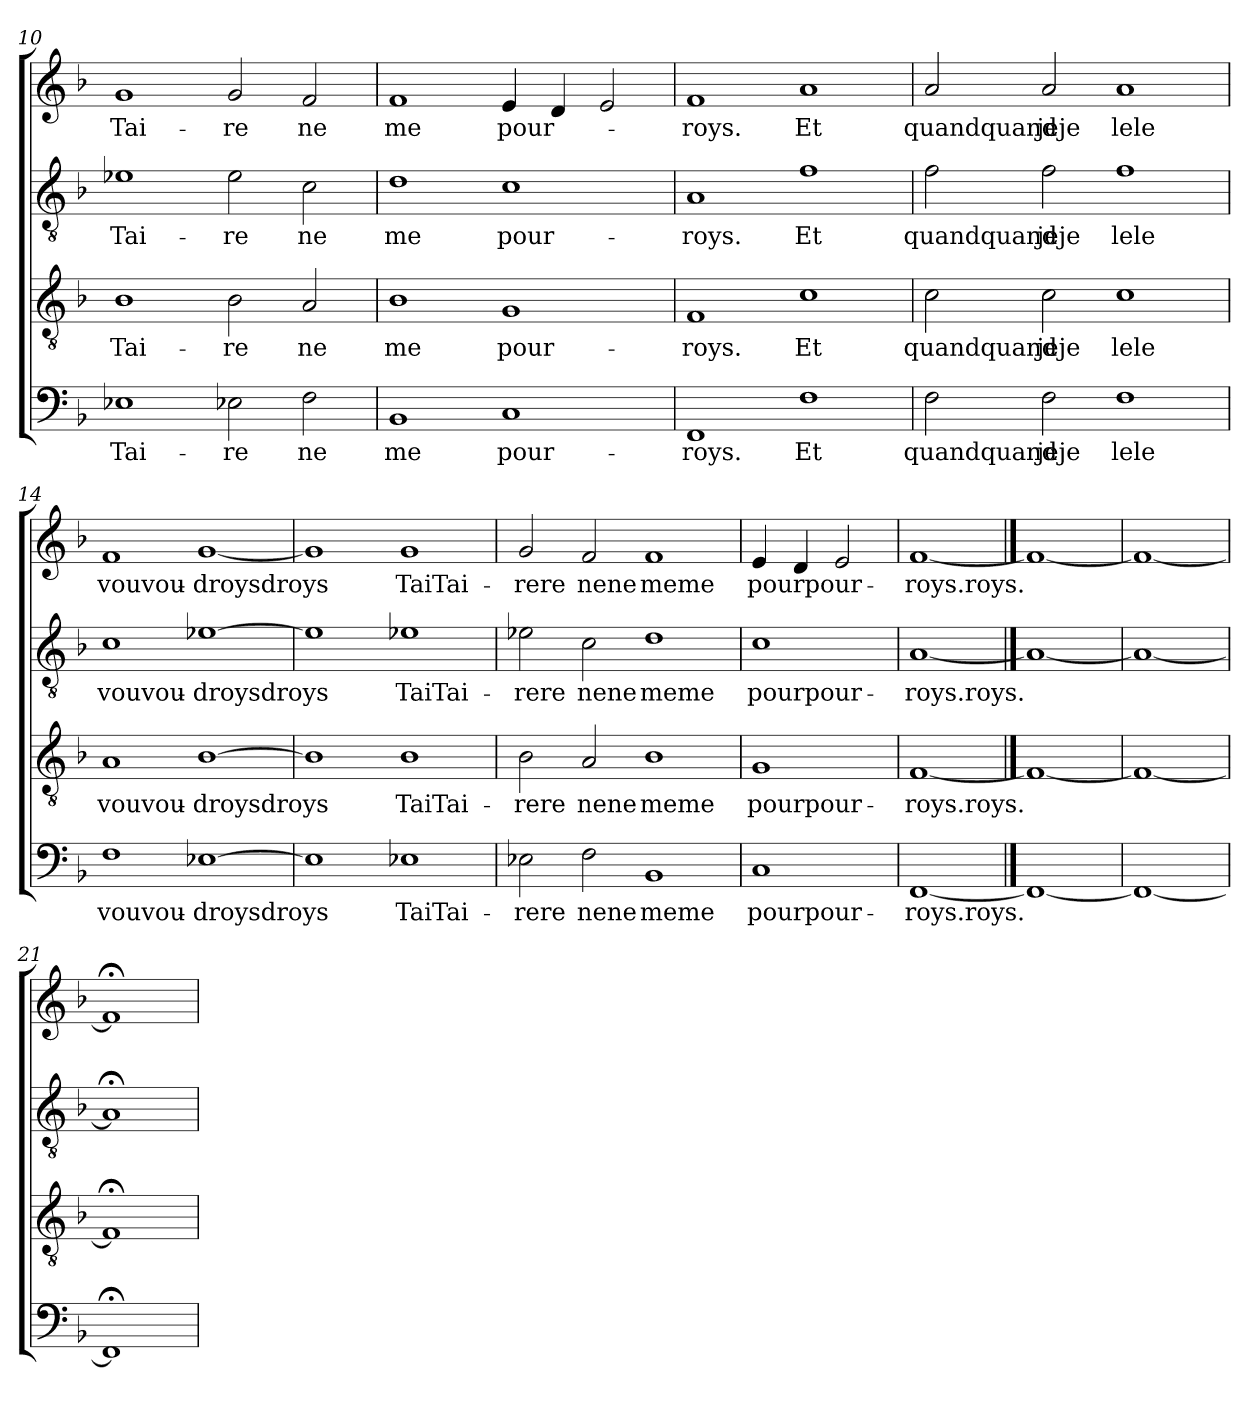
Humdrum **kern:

**kern	**text	**kern	**text	**kern	**text	**kern	**text
*part4	*part4	*part3	*part3	*part2	*part2	*part1	*part1
*staff4	*staff4	*staff3	*staff3	*staff2	*staff2	*staff1	*staff1
*clefF4	*	*clefGv2	*	*clefGv2	*	*clefG2	*
*k[b-]	*	*k[b-]	*	*k[b-]	*	*k[b-]	*
=10	=10	=10	=10	=10	=10	=10	=10
1E-X	Tai-	1B-	Tai-	1e-X	Tai-	1g	Tai-
2E-X	-re	2B-	-re	2e-	-re	2g	-re
2F	ne	2A	ne	2c	ne	2f	ne
=11	=11	=11	=11	=11	=11	=11	=11
1BB-	me	1B-	me	1d	me	1f	me
1C	pour-	1G	pour-	1c	pour-	4e	pour-
.	.	.	.	.	.	4d	.
.	.	.	.	.	.	2e	.
=12	=12	=12	=12	=12	=12	=12	=12
1FF	-roys.	1F	-roys.	1A	-roys.	1f	-roys.
1F	Et	1c	Et	1f	Et	1a	Et
!!LO:LB:g=z
=13	=13	=13	=13	=13	=13	=13	=13
2F	quandquand	2c	quandquand	2f	quandquand	2a	quandquand
2F	jeje	2c	jeje	2f	jeje	2a	jeje
1F	lele	1c	lele	1f	lele	1a	lele
=14	=14	=14	=14	=14	=14	=14	=14
1F	vouvou-	1A	vouvou-	1c	vouvou-	1f	vouvou-
[1E-X	-droysdroys	[1B-	-droysdroys	[1e-X	-droysdroys	[1g	-droysdroys
=15	=15	=15	=15	=15	=15	=15	=15
1E-]	.	1B-]	.	1e-]	.	1g]	.
1E-X	TaiTai-	1B-	TaiTai-	1e-X	TaiTai-	1g	TaiTai-
=16	=16	=16	=16	=16	=16	=16	=16
2E-X	-rere	2B-	-rere	2e-X	-rere	2g	-rere
2F	nene	2A	nene	2c	nene	2f	nene
1BB-	meme	1B-	meme	1d	meme	1f	meme
=17	=17	=17	=17	=17	=17	=17	=17
1C	pourpour-	1G	pourpour-	1c	pourpour-	4e	pourpour-
.	.	.	.	.	.	4d	.
.	.	.	.	.	.	2e	.
=18	=18	=18	=18	=18	=18	=18	=18
[1FF	-roys.roys.	[1F	-roys.roys.	[1A	-roys.roys.	[1f	-roys.roys.
==19	==19	==19	==19	==19	==19	==19	==19
1FF_	.	1F_	.	1A_	.	1f_	.
=20	=20	=20	=20	=20	=20	=20	=20
1FF_	.	1F_	.	1A_	.	1f_	.
=21	=21	=21	=21	=21	=21	=21	=21
1FF;<]	.	1F;<]	.	1A;<]	.	1f;<]	.
=	=	=	=	=	=	=	=
*-	*-	*-	*-	*-	*-	*-	*-
